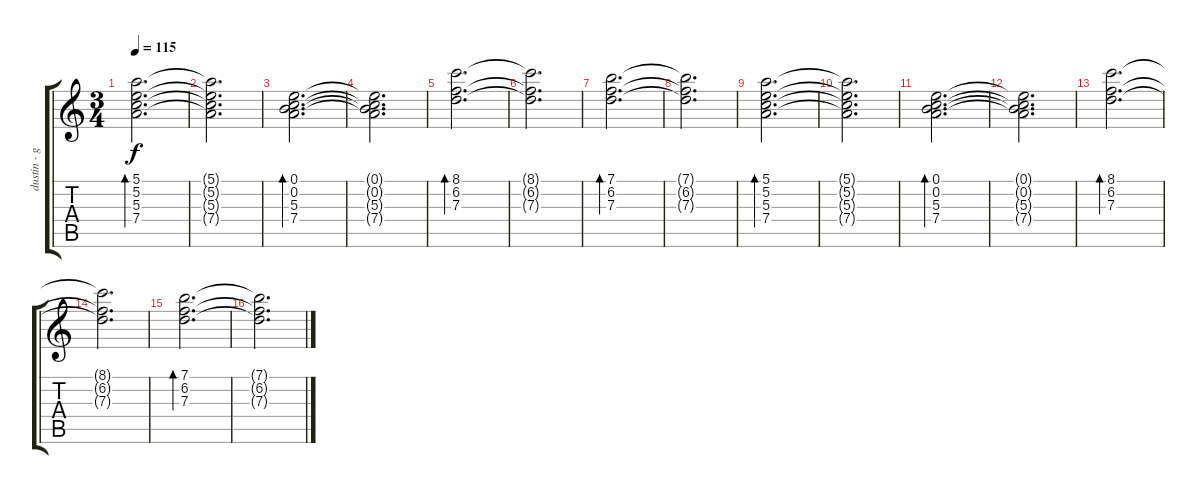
\track ("dustin - guitar" "dustin - g") {instrument electricguitarjazz}
\staff {score tabs}
\tuning (E4 B3 G3 D3 A2 E2) {hide}
\ts (3 4)
\tempo 115
\clef g2
\ks c
(5.1 5.2 5.3 7.4).2{d bd 30 dy f} |
(5.1{t} 5.2{t} 5.3{t} 7.4{t}).2{d} |
(0.1 0.2 5.3 7.4).2{d bd 30} |
(0.1{t} 0.2{t} 5.3{t} 7.4{t}).2{d} |
(8.1 6.2 7.3).2{d bd 30} |
(8.1{t} 6.2{t} 7.3{t}).2{d} |
(7.1 6.2 7.3).2{d bd 30} |
(7.1{t} 6.2{t} 7.3{t}).2{d} |
(5.1 5.2 5.3 7.4).2{d bd 30} |
(5.1{t} 5.2{t} 5.3{t} 7.4{t}).2{d} |
(0.1 0.2 5.3 7.4).2{d bd 30} |
(0.1{t} 0.2{t} 5.3{t} 7.4{t}).2{d} |
(8.1 6.2 7.3).2{d bd 30} |
(8.1{t} 6.2{t} 7.3{t}).2{d} |
(7.1 6.2 7.3).2{d bd 30} |
(7.1{t} 6.2{t} 7.3{t}).2{d}
